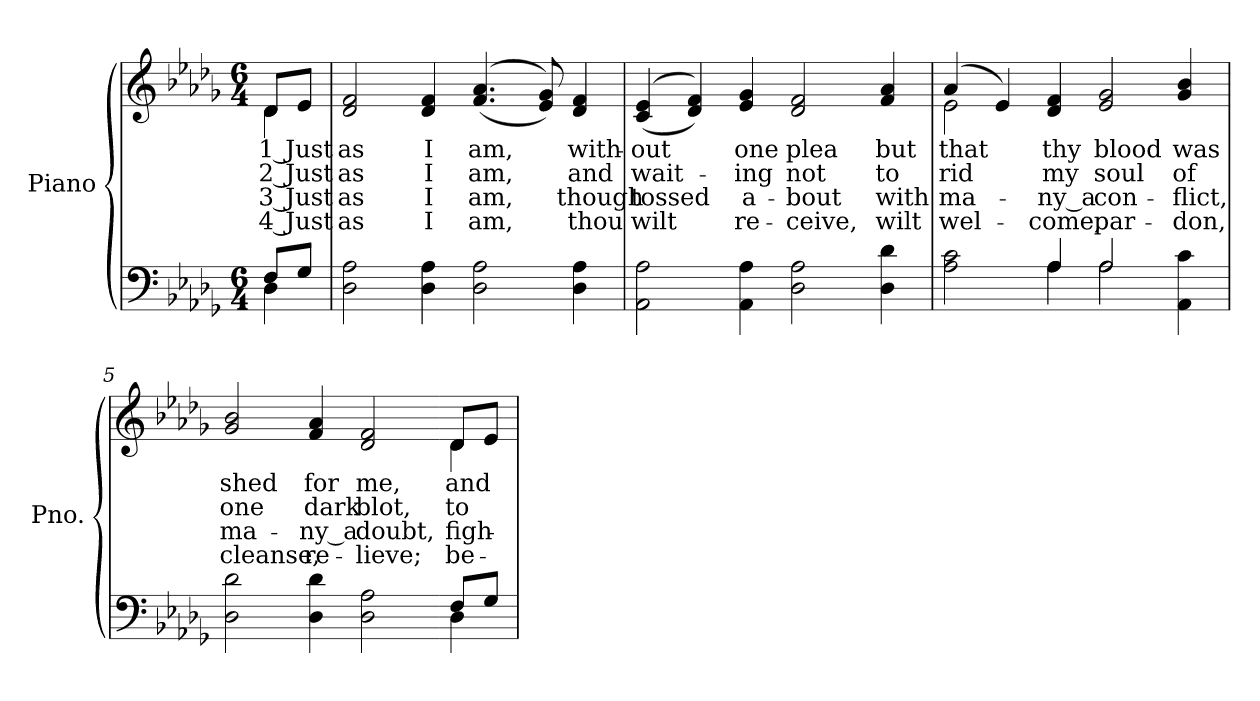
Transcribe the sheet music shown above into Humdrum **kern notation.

**kern	**kern	**text	**text	**text	**text
*part2	*part1	*part1	*part1	*part1	*part1
*staff2	*staff1	*staff1	*staff1	*staff1	*staff1
*I"Piano	*I"Piano	*	*	*	*
*I'Pno.	*I'Pno.	*	*	*	*
!!LO:PB:g=z
*clefF4	*clefG2	*	*	*	*
*k[b-e-a-d-g-]	*k[b-e-a-d-g-]	*	*	*	*
*D-:	*D-:	*	*	*	*
*M6/4	*M6/4	*	*	*	*
=	=	=	=	=	=
*^	*	*	*	*	*
!	!	!	!LO:LY:b:color=#000000	!LO:LY:b:color=#000000	!LO:LY:b:color=#000000	!LO:LY:b:color=#000000
*	*	*^	*	*	*	*
8Fi/L	4D-i\	8d-i/L	4d-i\	1 Just	2 Just	3 Just	4 Just
8G-i/J	.	8e-i/J	.	.	.	.	.
*v	*v	*	*	*	*	*	*
*	*v	*v	*	*	*	*
=1	=1	=1	=1	=1	=1
!	!	!LO:LY:b:color=#000000	!LO:LY:b:color=#000000	!LO:LY:b:color=#000000	!LO:LY:b:color=#000000
2D-i\ 2A-i	2d-i/ 2fi	as	as	as	as
!	!	!LO:LY:b:color=#000000	!LO:LY:b:color=#000000	!LO:LY:b:color=#000000	!LO:LY:b:color=#000000
4D-i\ 4A-i	4d-i/ 4fi	I	I	I	I
!	!	!LO:LY:b:color=#000000	!LO:LY:b:color=#000000	!LO:LY:b:color=#000000	!LO:LY:b:color=#000000
2D-i\ 2A-i	((4.fi/ 4.a-i	am,	am,	am,	am,
.	8e-i/ 8g-i))	.	.	.	.
!	!	!LO:LY:b:color=#000000	!LO:LY:b:color=#000000	!LO:LY:b:color=#000000	!LO:LY:b:color=#000000
4D-i\ 4A-i	4d-i/ 4fi	with-	and	though	thou
=2	=2	=2	=2	=2	=2
!	!	!LO:LY:b:color=#000000	!LO:LY:b:color=#000000	!LO:LY:b:color=#000000	!LO:LY:b:color=#000000
2AA-i\ 2A-i	((4ci/ 4e-i	-out	wait-	tossed	wilt
.	4d-i/ 4fi))	.	.	.	.
!	!	!LO:LY:b:color=#000000	!LO:LY:b:color=#000000	!LO:LY:b:color=#000000	!LO:LY:b:color=#000000
4AA-i\ 4A-i	4e-i/ 4g-i	one	-ing	a-	-re-
!	!	!LO:LY:b:color=#000000	!LO:LY:b:color=#000000	!LO:LY:b:color=#000000	!LO:LY:b:color=#000000
2D-i\ 2A-i	2d-i/ 2fi	plea	not	-bout	ceive,
!!LO:LB:g=z
=3-	=3-	=3-	=3-	=3-	=3-
!	!	!LO:LY:b:color=#000000	!LO:LY:b:color=#000000	!LO:LY:b:color=#000000	!LO:LY:b:color=#000000
4D-i\ 4d-i	4fi/ 4a-i	but	to	with	wilt
=4	=4	=4	=4	=4	=4
*^	*	*	*	*	*
!	!	!	!LO:LY:b:color=#000000	!LO:LY:b:color=#000000	!LO:LY:b:color=#000000	!LO:LY:b:color=#000000
*	*	*^	*	*	*	*
2A-i\ 2ci	2ryy	(4a-i/	2e-i\	that	rid	ma-	-wel-
.	.	4e-i/)	.	.	.	.	.
!	!	!	!	!LO:LY:b:color=#000000	!LO:LY:b:color=#000000	!LO:LY:b:color=#000000	!LO:LY:b:color=#000000
4A-i/	4A-i\	4d-i/ 4fi	1ryy	thy	my	-ny_a	come,
!	!	!	!	!LO:LY:b:color=#000000	!LO:LY:b:color=#000000	!LO:LY:b:color=#000000	!LO:LY:b:color=#000000
2A-i/	2A-i\	2e-i/ 2g-i	.	blood	soul	con-	-par-
!	!	!	!	!LO:LY:b:color=#000000	!LO:LY:b:color=#000000	!LO:LY:b:color=#000000	!LO:LY:b:color=#000000
4AA-i\ 4ci	4ryy	4g-i/ 4b-i	.	was	of	-flict,	don,
*v	*v	*	*	*	*	*	*
*	*v	*v	*	*	*	*
=5	=5	=5	=5	=5	=5
*^	*	*	*	*	*
!	!	!	!LO:LY:b:color=#000000	!LO:LY:b:color=#000000	!LO:LY:b:color=#000000	!LO:LY:b:color=#000000
*v	*v	*	*	*	*	*
2D-i\ 2d-i	2g-i/ 2b-i	shed	one	ma-	-cleanse,
!	!	!LO:LY:b:color=#000000	!LO:LY:b:color=#000000	!LO:LY:b:color=#000000	!LO:LY:b:color=#000000
4D-i\ 4d-i	4fi/ 4a-i	for	dark	ny_a	re-
!	!	!LO:LY:b:color=#000000	!LO:LY:b:color=#000000	!LO:LY:b:color=#000000	!LO:LY:b:color=#000000
2D-i\ 2A-i	2d-i/ 2fi	me,	blot,	-doubt,	lieve;
!!LO:LB:g=z
=6-	=6-	=6-	=6-	=6-	=6-
*^	*	*	*	*	*
!	!	!	!LO:LY:b:color=#000000	!LO:LY:b:color=#000000	!LO:LY:b:color=#000000	!LO:LY:b:color=#000000
*	*	*^	*	*	*	*
8Fi/L	4D-i\	8d-i/L	4d-i\	and	to	figh-	-be-
8G-i/J	.	8e-i/J	.	.	.	.	.
*v	*v	*	*	*	*	*	*
*	*v	*v	*	*	*	*
=	=	=	=	=	=
*-	*-	*-	*-	*-	*-
